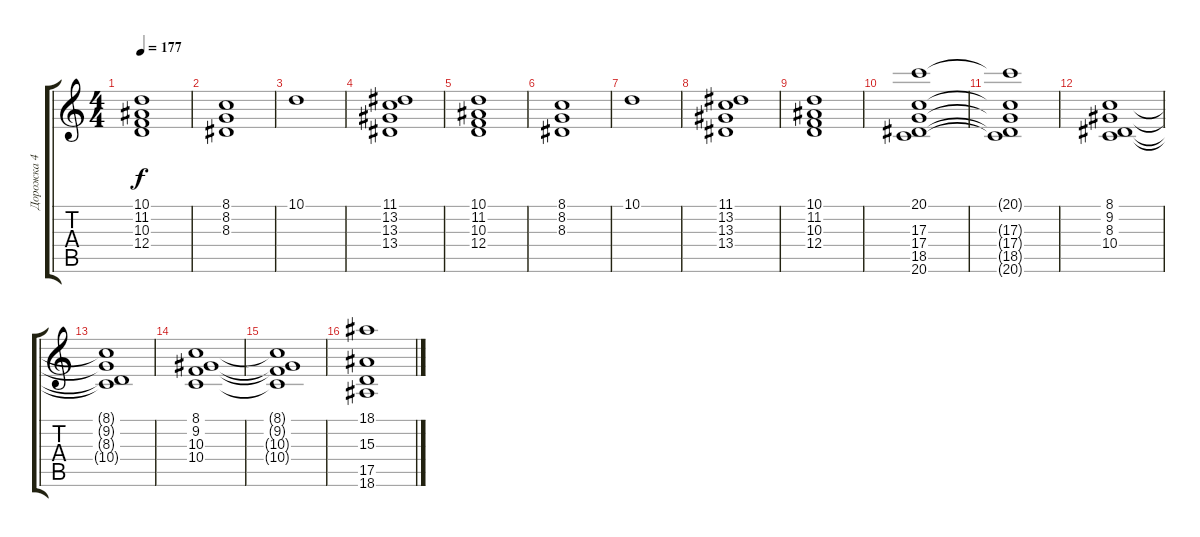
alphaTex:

\track ("Дорожка 4" "Дорожка 4") {instrument stringensemble1}
\staff {score tabs}
\tuning (E4 B3 G3 D3 A2 E2) {hide}
\ts (4 4)
\tempo 177
\clef g2
\ks c
(10.1 11.2 10.3 12.4).1{dy f} |
(8.1 8.2 8.3).1 |
10.1.1 |
(11.1 13.2 13.3 13.4).1 |
(10.1 11.2 10.3 12.4).1 |
(8.1 8.2 8.3).1 |
10.1.1 |
(11.1 13.2 13.3 13.4).1 |
(10.1 11.2 10.3 12.4).1 |
(20.1 17.3 17.4 18.5 20.6).1 |
(20.1{t} 17.3{t} 17.4{t} 18.5{t} 20.6{t}).1 |
(8.1 9.2 8.3 10.4).1 |
(8.1{t} 9.2{t} 8.3{t} 10.4{t}).1 |
(8.1 9.2 10.3 10.4).1 |
(8.1{t} 9.2{t} 10.3{t} 10.4{t}).1 |
(18.1 15.3 17.5 18.6).1
